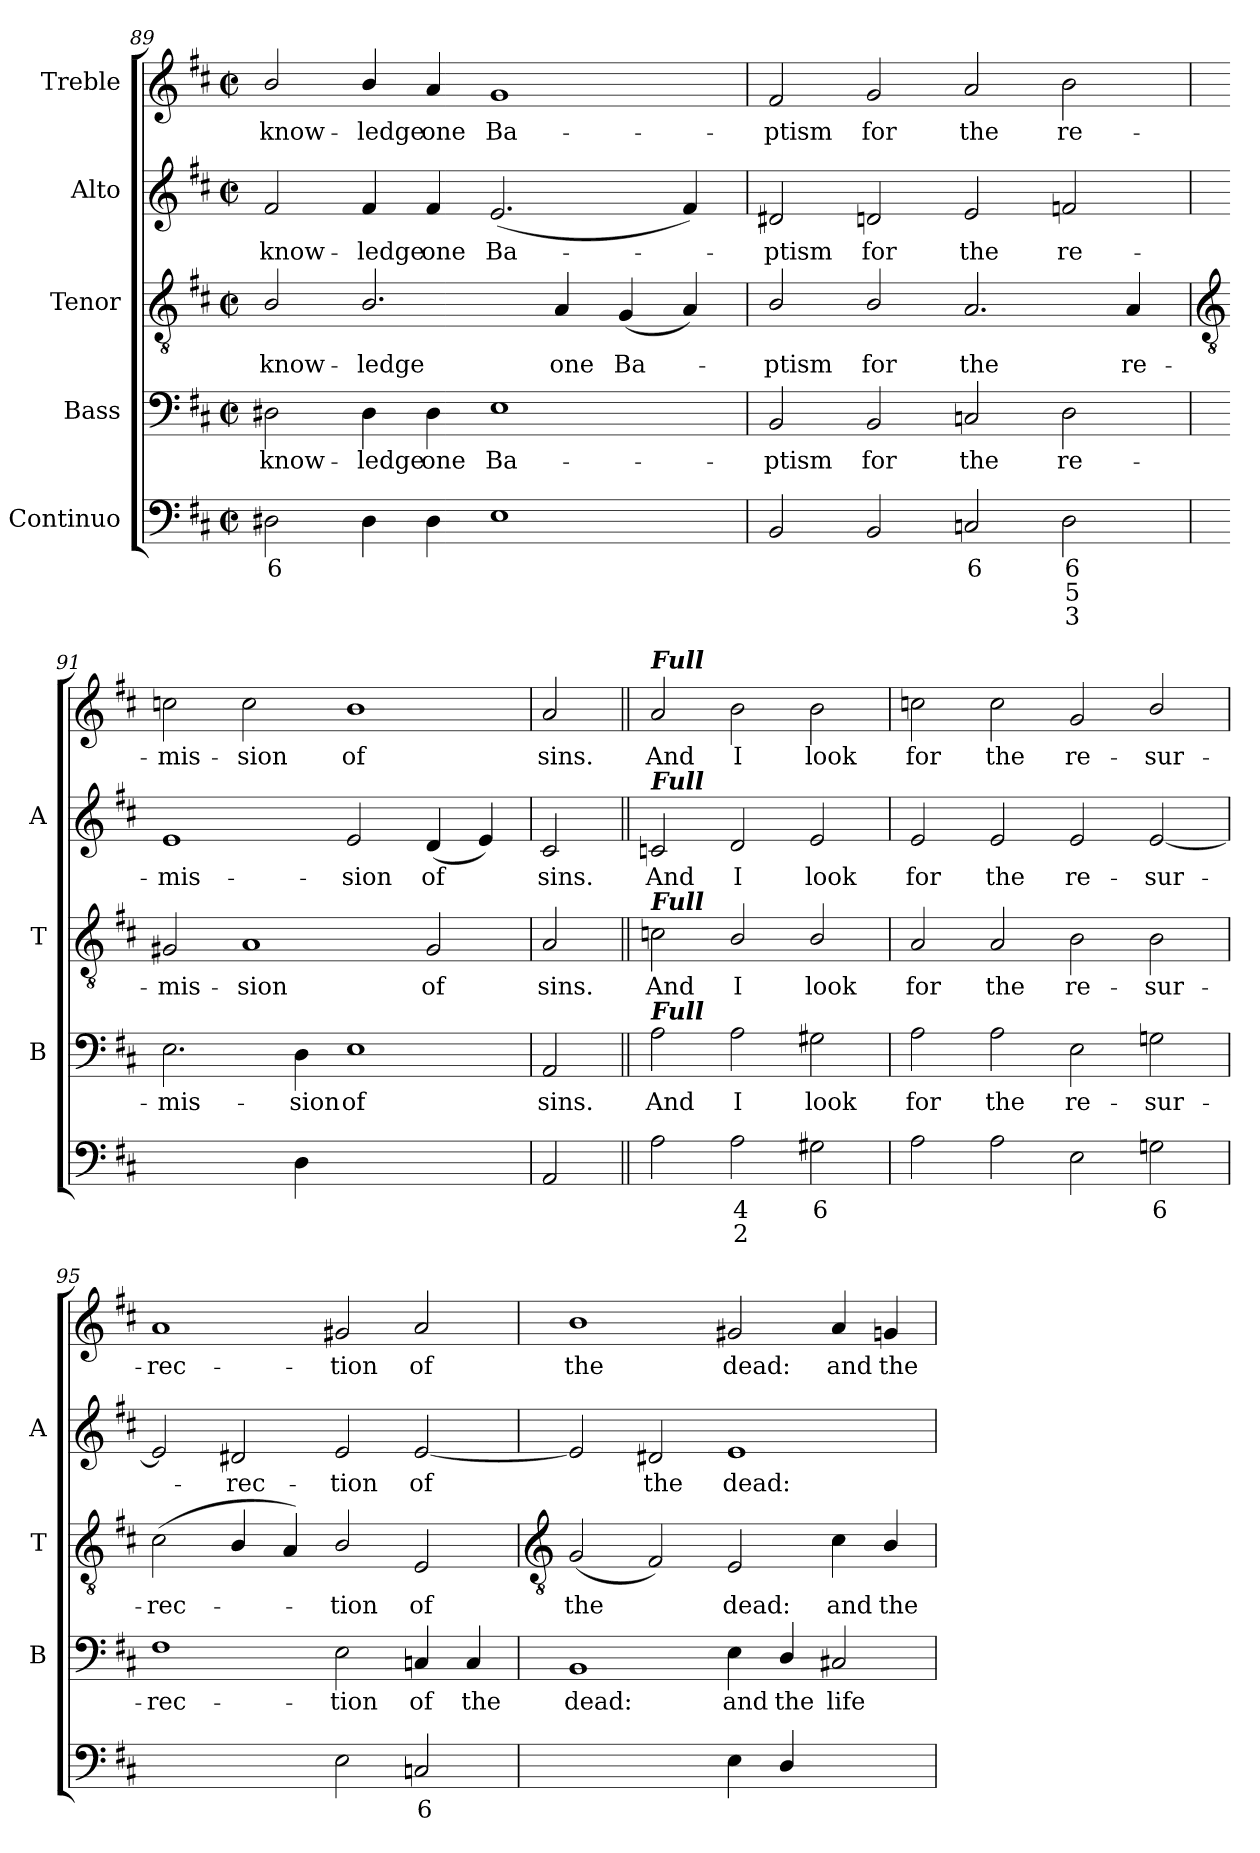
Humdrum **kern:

**kern	**text	**text	**text	**kern	**text	**kern	**text	**kern	**text	**kern	**text
*part5	*part5	*part5	*part5	*part4	*part4	*part3	*part3	*part2	*part2	*part1	*part1
*staff5	*staff5	*staff5	*staff5	*staff4	*staff4	*staff3	*staff3	*staff2	*staff2	*staff1	*staff1
*I"Continuo	*	*	*	*I"Bass	*	*I"Tenor	*	*I"Alto	*	*I"Treble	*
*	*	*	*	*I'B	*	*I'T	*	*I'A	*	*	*
*clefF4	*	*	*	*clefF4	*	*clefGv2	*	*clefG2	*	*clefG2	*
*k[f#c#]	*	*	*	*k[f#c#]	*	*k[f#c#]	*	*k[f#c#]	*	*k[f#c#]	*
*D:	*	*	*	*D:	*	*D:	*	*D:	*	*D:	*
*M4/2	*	*	*	*M4/2	*	*M4/2	*	*M4/2	*	*M4/2	*
*met(c|)	*	*	*	*met(c|)	*	*met(c|)	*	*met(c|)	*	*met(c|)	*
=89	=89	=89	=89	=89	=89	=89	=89	=89	=89	=89	=89
!	!LO:LY:b	!	!	!	!LO:LY:b	!	!LO:LY:b	!	!LO:LY:b	!	!LO:LY:b
2D#X	6	.	.	2D#X	-know-	2B/	-know-	2f#	-know-	2b/	-know-
!	!	!	!	!	!LO:LY:b	!	!LO:LY:b	!	!LO:LY:b	!	!LO:LY:b
4D#	.	.	.	4D#	-ledge	2.B/	-ledge	4f#	-ledge	4b/	-ledge
!	!	!	!	!	!LO:LY:b	!	!	!	!LO:LY:b	!	!LO:LY:b
4D#	.	.	.	4D#	one	.	.	4f#	one	4a	one
!	!	!	!	!	!LO:LY:b	!	!	!	!LO:LY:b	!	!LO:LY:b
1E	.	.	.	1E	Ba-	.	.	(<2.e	Ba-	1g	Ba-
!	!	!	!	!	!	!	!LO:LY:b	!	!	!	!
.	.	.	.	.	.	4A	one	.	.	.	.
!	!	!	!	!	!	!	!LO:LY:b	!	!	!	!
.	.	.	.	.	.	(<4G	Ba-	.	.	.	.
.	.	.	.	.	.	4A)	.	4f#)	.	.	.
=90	=90	=90	=90	=90	=90	=90	=90	=90	=90	=90	=90
!	!	!	!	!	!LO:LY:b	!	!LO:LY:b	!	!LO:LY:b	!	!LO:LY:b
2BB	.	.	.	2BB	-ptism	2B/	ptism	2d#X	ptism	2f#	-ptism
!	!	!	!	!	!LO:LY:b	!	!LO:LY:b	!	!LO:LY:b	!	!LO:LY:b
2BB	.	.	.	2BB	for	2B/	for	2dn	for	2g	for
!	!LO:LY:b	!	!	!	!LO:LY:b	!	!LO:LY:b	!	!LO:LY:b	!	!LO:LY:b
2Cn	6	.	.	2Cn	the	2.A	the	2e	the	2a	the
!	!LO:LY:b	!LO:LY:b	!LO:LY:b	!	!LO:LY:b	!	!	!	!LO:LY:b	!	!LO:LY:b
2D	6	5	3	2D	re-	.	.	2fn	re-	2b	re-
!	!	!	!	!	!	!	!LO:LY:b	!	!	!	!
.	.	.	.	.	.	4A	re-	.	.	.	.
!!LO:LB:g=z
=91	=91	=91	=91	=91	=91	=91	=91	=91	=91	=91	=91
*	*	*	*	*	*	*clefGv2	*	*	*	*	*
!	!LO:LY:b	!LO:LY:b	!	!	!LO:LY:b	!	!LO:LY:b	!	!LO:LY:b	!	!LO:LY:b
[2Eyy	6	3	.	2.E	-mis-	2G#X	-mis-	1e	-mis-	2ccn	-mis-
!	!LO:LY:b	!LO:LY:b	!	!	!	!	!LO:LY:b	!	!	!	!LO:LY:b
4Eyy]	6	4	.	.	.	1A	-sion	.	.	2cc	-sion
!	!	!	!	!	!LO:LY:b	!	!	!	!	!	!
4D	.	.	.	4D	-sion	.	.	.	.	.	.
!	!LO:LY:b	!LO:LY:b	!	!	!LO:LY:b	!	!	!	!LO:LY:b	!	!LO:LY:b
[2Eyy	5	4	.	1E	of	.	.	2e	-sion	1b	of
!	!	!LO:LY:b	!	!	!	!	!LO:LY:b	!	!LO:LY:b	!	!
2Eyy]	.	3	.	.	.	2G#	of	(<4d	of	.	.
.	.	.	.	.	.	.	.	4e)	.	.	.
=92	=92	=92	=92	=92	=92	=92	=92	=92	=92	=92	=92
!	!	!	!	!	!LO:LY:b	!	!LO:LY:b	!	!LO:LY:b	!	!LO:LY:b
2AA	.	.	.	2AA	sins.	2A	sins.	2c#	sins.	2a	sins.
=93||	=93||	=93||	=93||	=93||	=93||	=93||	=93||	=93||	=93||	=93||	=93||
!	!	!	!	!	!	!	!	!	!	!LO:TX:a:Bi:t=Full	!
!	!	!	!	!	!	!	!	!LO:TX:a:Bi:t=Full	!	!	!
!	!	!	!	!	!	!LO:TX:a:Bi:t=Full	!	!	!	!	!
!	!	!	!	!LO:TX:a:Bi:t=Full	!	!	!	!	!	!	!
!	!	!	!	!	!LO:LY:b	!	!LO:LY:b	!	!LO:LY:b	!	!LO:LY:b
2A	.	.	.	2A	And	2cn	And	2cn	And	2a	And
!	!LO:LY:b	!LO:LY:b	!	!	!LO:LY:b	!	!LO:LY:b	!	!LO:LY:b	!	!LO:LY:b
2A	4	2	.	2A	I	2B/	I	2d	I	2b	I
!	!LO:LY:b	!	!	!	!LO:LY:b	!	!LO:LY:b	!	!LO:LY:b	!	!LO:LY:b
2G#X	6	.	.	2G#X	look	2B/	look	2e	look	2b	look
=94	=94	=94	=94	=94	=94	=94	=94	=94	=94	=94	=94
!	!	!	!	!	!LO:LY:b	!	!LO:LY:b	!	!LO:LY:b	!	!LO:LY:b
2A	.	.	.	2A	for	2A	for	2e	for	2ccn	for
!	!	!	!	!	!LO:LY:b	!	!LO:LY:b	!	!LO:LY:b	!	!LO:LY:b
2A	.	.	.	2A	the	2A	the	2e	the	2cc	the
!	!	!	!	!	!LO:LY:b	!	!LO:LY:b	!	!LO:LY:b	!	!LO:LY:b
2E	.	.	.	2E	re-	2B	re-	2e	re-	2g	re-
!	!LO:LY:b	!	!	!	!LO:LY:b	!	!LO:LY:b	!	!LO:LY:b	!	!LO:LY:b
2Gn	6	.	.	2Gn	-sur-	2B	-sur-	[2e	-sur-	2b/	-sur-
=95	=95	=95	=95	=95	=95	=95	=95	=95	=95	=95	=95
!	!LO:LY:b	!	!	!	!LO:LY:b	!	!LO:LY:b	!	!	!	!LO:LY:b
[2F#yy	7	.	.	1F#	-rec-	(<2c#	-rec-	2e]	.	1a	-rec-
!	!LO:LY:b	!	!	!	!	!	!	!	!LO:LY:b	!	!
2F#yy]	6	.	.	.	.	4B/	.	2d#X	rec-	.	.
.	.	.	.	.	.	4A)	.	.	.	.	.
!	!	!	!	!	!LO:LY:b	!	!LO:LY:b	!	!LO:LY:b	!	!LO:LY:b
2E	.	.	.	2E	-tion	2B/	tion	2e	-tion	2g#X	-tion
!	!LO:LY:b	!	!	!	!LO:LY:b	!	!LO:LY:b	!	!LO:LY:b	!	!LO:LY:b
2Cn	6	.	.	4Cn	of	2E	of	[2e	of	2a	of
!	!	!	!	!	!LO:LY:b	!	!	!	!	!	!
.	.	.	.	4C	the	.	.	.	.	.	.
!!LO:LB:g=z
=96	=96	=96	=96	=96	=96	=96	=96	=96	=96	=96	=96
*	*	*	*	*	*	*clefGv2	*	*	*	*	*
!	!LO:LY:b	!LO:LY:b	!	!	!LO:LY:b	!	!LO:LY:b	!	!	!	!LO:LY:b
[2BByy	6	4	.	1BB	dead:	(<2G	the	2e]	.	1b	the
!	!LO:LY:b	!LO:LY:b	!	!	!	!	!	!	!LO:LY:b	!	!
2BByy]	5	3	.	.	.	2F#)	.	2d#X	the	.	.
!	!	!	!	!	!LO:LY:b	!	!LO:LY:b	!	!LO:LY:b	!	!LO:LY:b
4E	.	.	.	4E	and	2E	dead:	1e	dead:	2g#X	dead:
!	!	!	!	!	!LO:LY:b	!	!	!	!	!	!
4D/	.	.	.	4D/	the	.	.	.	.	.	.
!	!LO:LY:b	!	!	!	!LO:LY:b	!	!LO:LY:b	!	!	!	!LO:LY:b
[4C#Xyy	6	.	.	2C#X	life	4c#	and	.	.	4a	and
!	!LO:LY:b	!	!	!	!	!	!LO:LY:b	!	!	!	!LO:LY:b
4C#yy]	5	.	.	.	.	4B/	the	.	.	4gn	the
=	=	=	=	=	=	=	=	=	=	=	=
*-	*-	*-	*-	*-	*-	*-	*-	*-	*-	*-	*-
